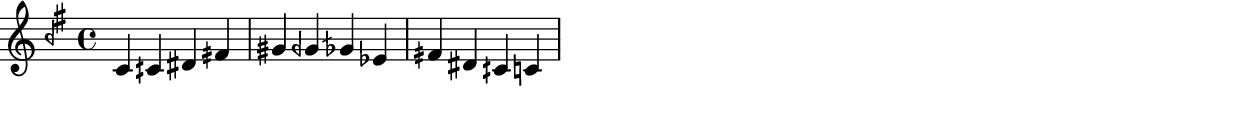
%% Generated by lilypond-book
%% Options: [exampleindent=10.16\mm,indent=0\mm,line-width=160\mm,paper-height=845.047\pt,paper-width=597.508\pt,papersize='(cons (* 597.508 pt) (* 845.047 pt)),quote]
\include "lilypond-book-preamble.ly"


% ****************************************************************
% Start cut-&-pastable-section
% ****************************************************************

#(ly:set-option 'eps-box-padding 3.000000)



\paper {
  #(set-paper-size '(cons (* 597.508 pt) (* 845.047 pt)))
  indent = 0\mm
  line-width = 160\mm
  % offset the left padding, also add 1mm as lilypond creates cropped
  % images with a little space on the right
  line-width = #(- line-width (* mm  3.000000) (* mm 1))
  line-width = 160\mm - 2.0 * 10.16\mm
  % offset the left padding, also add 1mm as lilypond creates cropped
  % images with a little space on the right
  line-width = #(- line-width (* mm  3.000000) (* mm 1))
}

\layout {
  
}




% ****************************************************************
% ly snippet:
% ****************************************************************
\sourcefilename "snippets/makam-example.ly"
\sourcefileline 0
%% DO NOT EDIT this file manually; it was automatically
%% generated from the LilyPond Snippet Repository
%% (http://lsr.di.unimi.it).
%%
%% Make any changes in the LSR itself, or in
%% `Documentation/snippets/new/`, then run
%% `scripts/auxiliar/makelsr.pl`.
%%
%% This file is in the public domain.

\version "2.24.0"

\header {
%% Translation of GIT committish: 0cc270b871321ae5aa8622cea8d8262aafd16641
  texidocja = "
マカームはトルコ発祥の旋法で、1/9 音の微分音を使用します。ピッチの名前や@c
調号についての詳細は、初期化ファイル @samp{ly/makam.ly} を参照してください。
"
  doctitleja = "マカームの例"

%% Translation of GIT committish: 2f3474d9af596d677ed5b7ce720ae4d0954a6b51
  texidocit = "
Makam è un tipo di melodia proveniente dalla Turchia che usa alterazioni
microtonali di 1/9. Consultare il file di inizializzazione @samp{ly/makam.ly}
per vedere come sono definiti i nomi delle altezze e le alterazioni.
"
  doctitleit = "Esempio di makam"

%% Translation of GIT committish: 41a008e75e2fe29536406cdf0d71c32a4606f2b8
  texidocfr = "
Le « makam » est une forme de mélodie turque qui utilise des altérations
d'un neuvième de ton.

Consultez le fichier d'initialisation @file{ly/makam.ly} pour plus de
détails sur les hauteurs et altérations utilisées (voir le chapitre
5.7.4 - Autres sources d'information du manuel d'initiation pour le
localiser).
"

  doctitlefr = "Exemple de musique « Makam »"

%% Translation of GIT committish: b35da384a3367d8ee49a28f697c0ae8fb88b2e1e
  texidoces = "
El «Makam» es un tipo de melodía de Turquía que utiliza
alteraciones microtonales de 1/9 de tono.

Consulte el archivo de inicio @file{makam.ly} (véase el 'Manual de
aprendizaje @version{}, 4.6.3 Otras fuentes de información' para
averiguar la situación de este archivo) para ver detalles de los
nombres de las notas y las alteraciones.
"
  doctitlees = "Ejemplo de @emph{makam}"

%% Translation of GIT committish: 0a868be38a775ecb1ef935b079000cebbc64de40
  texidocde = "
Makam ist eine türkische Melodie, in der 1/9-Tonabstände
eingesetzt werden.  Sehen Sie sich die Initialisierungsdatei
@file{makam.ly} für weiter Information zu Tonhöhenbezeichnungen
und Alterationen an (siehe
Handbuch zum Lernen @version{}, 4.6.3 Weitere Information zu
Hinweisen, wo diese Datei gespeichert ist)."

  doctitlede = "Makam-Beispiel"

%% Translation of GIT committish: 8ffecf6be17c6ec2ff87cf31873121a8cce29b09
  texidocca = "
El «Makam» és un tipus de melodia de Turquia que utilitza
alteracions microtonals de 1/9 de to.  Consulteu el fitxer d'inici
@file{makam.ly} (vegeu el «Manual d'aprenentatge @version{},
4.6.3 Altres forms d'informació» per esbrinar la situació
d'aquest fitxer) per veure detalls dels noms de les notes i les
alteracions.

"
  doctitleca = "Exemple de «Makam»"

  lsrtags = "pitches, version-specific, world-music"

  texidoc = "
Makam is a type of melody from Turkey using 1/9th-tone microtonal
alterations.

Consult the initialization file @samp{ly/makam.ly} for details of
pitch names and alterations.
"

  doctitle = "Makam example"
} % begin verbatim


% Initialize makam settings
\include "makam.ly"

\relative c' {
  \set Staff.keyAlterations = #`((6 . ,(- KOMA)) (3 . ,BAKIYE))
  c4 cc db fk
  gbm4 gfc gfb efk
  fk4 db cc c
}



% ****************************************************************
% end ly snippet
% ****************************************************************
